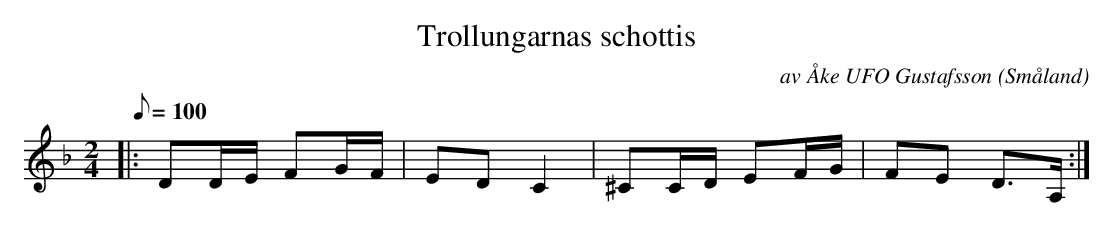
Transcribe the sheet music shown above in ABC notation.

X:1
T:Trollungarnas schottis
C:av Åke UFO Gustafsson
O:Småland
M:2/4
L:1/8
K:F
Q:100
|: DD/E/  FG/F/ | ED C2 | ^CC/D/ EF/G/ | FE D>A, :|
